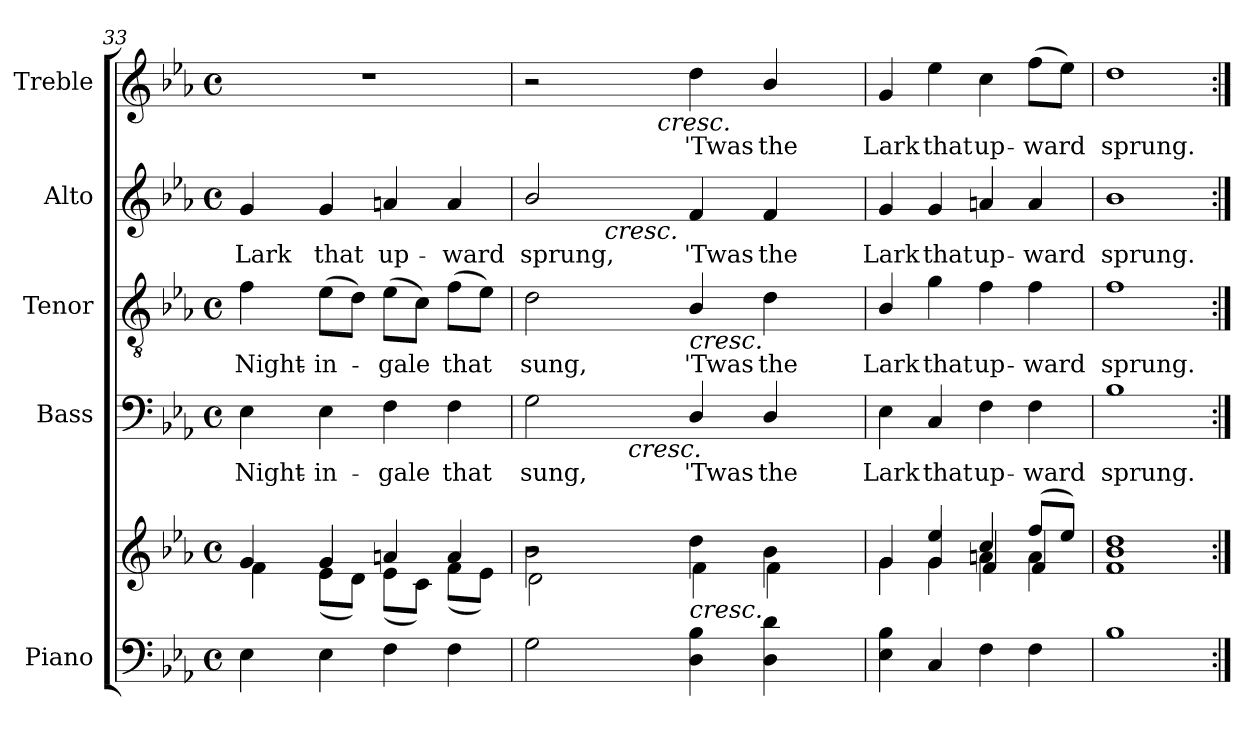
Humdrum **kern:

**kern	**kern	**kern	**text	**kern	**text	**kern	**text	**kern	**text
*part5	*part5	*part4	*part4	*part3	*part3	*part2	*part2	*part1	*part1
*staff6	*staff5	*staff4	*staff4	*staff3	*staff3	*staff2	*staff2	*staff1	*staff1
*I"Piano	*	*I"Bass	*	*I"Tenor	*	*I"Alto	*	*I"Treble	*
*I'Pno.	*	*I'B.	*	*I'T.	*	*I'A.	*	*	*
!!LO:LB:g=z
*clefF4	*clefG2	*clefF4	*	*clefGv2	*	*clefG2	*	*clefG2	*
*	*	*	*	*ITrd7c12	*	*	*	*	*
*k[b-e-a-]	*k[b-e-a-]	*k[b-e-a-]	*	*k[b-e-a-]	*	*k[b-e-a-]	*	*k[b-e-a-]	*
*E-:	*E-:	*E-:	*	*E-:	*	*E-:	*	*E-:	*
*M4/4	*M4/4	*M4/4	*	*M4/4	*	*M4/4	*	*M4/4	*
*met(c)	*met(c)	*met(c)	*	*met(c)	*	*met(c)	*	*met(c)	*
=33	=33	=33	=33	=33	=33	=33	=33	=33	=33
*	*^	*	*	*	*	*	*	*	*
!	!	!	!	!LO:LY:b:color=#000000	!	!	!	!	!	!
!	!	!	!	!	!	!LO:LY:b:color=#000000	!	!	!	!
!	!	!	!	!	!	!	!	!LO:LY:b:color=#000000	!	!
4E-i\	4gi/	4fi\	4E-i\	Night-	4Fi\	Night-	4gi/	Lark	1r	.
!	!	!	!	!LO:LY:b:color=#000000	!	!	!	!	!	!
!	!	!	!	!	!	!LO:LY:b:color=#000000	!	!	!	!
!	!	!	!	!	!	!	!	!LO:LY:b:color=#000000	!	!
4E-i\	4gi/	(8e-i\L	4E-i\	-in-	(8E-i\L	-in-	4gi/	that	.	.
.	.	8di\J)	.	.	8Di\J)	.	.	.	.	.
!	!	!	!	!LO:LY:b:color=#000000	!	!	!	!	!	!
!	!	!	!	!	!	!LO:LY:b:color=#000000	!	!	!	!
!	!	!	!	!	!	!	!	!LO:LY:b:color=#000000	!	!
4Fi\	4ani/	(8e-i\L	4Fi\	-gale	(8E-i\L	-gale	4ani/	up-	.	.
.	.	8ci\J)	.	.	8Ci\J)	.	.	.	.	.
!	!	!	!	!LO:LY:b:color=#000000	!	!	!	!	!	!
!	!	!	!	!	!	!LO:LY:b:color=#000000	!	!	!	!
!	!	!	!	!	!	!	!	!LO:LY:b:color=#000000	!	!
4Fi\	4ai/	(8fi\L	4Fi\	that	(8Fi\L	that	4ai/	-ward	.	.
.	.	8e-i\J)	.	.	8E-i\J)	.	.	.	.	.
=34	=34	=34	=34	=34	=34	=34	=34	=34	=34	=34
*	*	*^	*	*	*	*	*	*	*	*
!	!	!	!	!	!LO:LY:b:color=#000000	!	!	!	!	!	!
!	!	!	!	!	!	!	!LO:LY:b:color=#000000	!	!	!	!
!	!	!	!	!	!	!	!	!	!LO:LY:b:color=#000000	!	!
*	*	*	*	*^	*	*	*	*^	*	*^	*
2Gi\	2r	2b-i\	2di\	2Gi\	4ryy	sung,	2Di\	sung,	2b-i/	8ryy	sprung,	2r	4ryy	.
.	.	.	.	.	.	.	.	.	.	16ryy	.	.	.	.
.	.	.	.	.	.	.	.	.	.	32ryy	.	.	.	.
.	.	.	.	.	.	.	.	.	.	64ryy	.	.	.	.
.	.	.	.	.	.	.	.	.	.	512.ryy	.	.	.	.
!	!	!	!	!	!	!	!	!	!	!LO:TX:b:i:t=cresc.	!	!	!	!
.	.	.	.	.	.	.	.	.	.	2ryy	.	.	.	.
.	.	.	.	.	32ryy	.	.	.	.	.	.	.	8ryy	.
.	.	.	.	.	512ryy	.	.	.	.	.	.	.	.	.
!	!	!	!	!	!LO:TX:b:i:t=cresc.	!	!	!	!	!	!	!	!	!
.	.	.	.	.	2ryy	.	.	.	.	.	.	.	.	.
.	.	.	.	.	.	.	.	.	.	.	.	.	512ryy	.
!	!	!	!	!	!	!	!	!	!	!	!	!	!LO:TX:b:i:t=cresc.	!
.	.	.	.	.	.	.	.	.	.	.	.	.	2ryy	.
!	!	!	!	!	!	!LO:LY:b:color=#000000	!	!	!	!	!	!	!	!
!	!	!	!	!	!	!	!	!LO:LY:b:color=#000000	!	!	!	!	!	!
!	!	!	!	!	!	!	!	!	!	!	!LO:LY:b:color=#000000	!	!	!
!	!	!	!	!	!	!	!LO:TX:b:i:t=cresc.	!	!	!	!	!	!	!
!	!LO:TX:b:i:t=cresc.	!	!	!	!	!	!	!	!	!	!	!	!	!
!	!	!	!	!	!	!	!	!	!	!	!	!	!	!LO:LY:b:color=#000000
4Di\ 4B-i	4ddi\	4fi\	2ryy	4Di/	.	'Twas	4BB-i/	'Twas	4fi/	.	'Twas	4ddi\	.	'Twas
.	.	.	.	.	.	.	.	.	.	4ryy	.	.	.	.
!	!	!	!	!	!	!LO:LY:b:color=#000000	!	!	!	!	!	!	!	!
!	!	!	!	!	!	!	!	!LO:LY:b:color=#000000	!	!	!	!	!	!
!	!	!	!	!	!	!	!	!	!	!	!LO:LY:b:color=#000000	!	!	!
!	!	!	!	!	!	!	!	!	!	!	!	!	!	!LO:LY:b:color=#000000
4Di\ 4di	4b-i\	4fi\	.	4Di/	.	the	4Di\	the	4fi/	.	the	4b-i/	.	the
.	.	.	.	.	8ryy	.	.	.	.	.	.	.	.	.
.	.	.	.	.	.	.	.	.	.	.	.	.	16ryy	.
.	.	.	.	.	16ryy	.	.	.	.	.	.	.	.	.
.	.	.	.	.	.	.	.	.	.	.	.	.	32ryy	.
.	.	.	.	.	64...ryy	.	.	.	.	.	.	.	64...ryy	.
.	.	.	.	.	.	.	.	.	.	128ryy	.	.	.	.
.	.	.	.	.	.	.	.	.	.	256ryy	.	.	.	.
.	.	.	.	.	.	.	.	.	.	1024ryy	.	.	.	.
*	*	*	*	*	*	*	*	*	*v	*v	*	*	*	*
*	*	*	*	*v	*v	*	*	*	*	*	*v	*v	*
=35	=35	=35	=35	=35	=35	=35	=35	=35	=35	=35	=35
*	*	*	*	*^	*	*	*	*^	*	*^	*
!	!	!	!	!	!	!LO:LY:b:color=#000000	!	!	!	!	!	!	!	!
*	*	*	*	*	*	*	*	*	*v	*v	*	*	*	*
*	*	*	*	*v	*v	*	*	*	*	*	*v	*v	*
*	*	*	*	*^	*	*	*	*^	*	*^	*
!	!	!	!	!	!	!	!	!LO:LY:b:color=#000000	!	!	!	!	!	!
*	*	*	*	*	*	*	*	*	*v	*v	*	*	*	*
*	*	*	*	*v	*v	*	*	*	*	*	*v	*v	*
*	*	*	*	*^	*	*	*	*^	*	*^	*
!	!	!	!	!	!	!	!	!	!	!	!LO:LY:b:color=#000000	!	!	!
*	*	*	*	*	*	*	*	*	*v	*v	*	*	*	*
*	*	*	*	*v	*v	*	*	*	*	*	*v	*v	*
*	*	*	*	*^	*	*	*	*^	*	*^	*
!	!	!	!	!	!	!	!	!	!	!	!	!	!	!LO:LY:b:color=#000000
*	*	*	*	*	*	*	*	*	*v	*v	*	*	*	*
*	*	*	*	*v	*v	*	*	*	*	*	*v	*v	*
4E-i\ 4B-i	4gi/	4gi\	4ryy	4E-i\	Lark	4BB-i/	Lark	4gi/	Lark	4gi/	Lark
!	!	!	!	!	!LO:LY:b:color=#000000	!	!	!	!	!	!
!	!	!	!	!	!	!	!LO:LY:b:color=#000000	!	!	!	!
!	!	!	!	!	!	!	!	!	!LO:LY:b:color=#000000	!	!
!	!	!	!	!	!	!	!	!	!	!	!LO:LY:b:color=#000000
4Ci/	4ee-i/	4gi\	4gi/	4Ci/	that	4Gi\	that	4gi/	that	4ee-i\	that
!	!	!	!	!	!LO:LY:b:color=#000000	!	!	!	!	!	!
!	!	!	!	!	!	!	!LO:LY:b:color=#000000	!	!	!	!
!	!	!	!	!	!	!	!	!	!LO:LY:b:color=#000000	!	!
!	!	!	!	!	!	!	!	!	!	!	!LO:LY:b:color=#000000
4Fi\	4cci/	4ani\	4fi/	4Fi\	up-	4Fi\	up-	4ani/	up-	4cci\	up-
!	!	!	!	!	!LO:LY:b:color=#000000	!	!	!	!	!	!
!	!	!	!	!	!	!	!LO:LY:b:color=#000000	!	!	!	!
!	!	!	!	!	!	!	!	!	!LO:LY:b:color=#000000	!	!
!	!	!	!	!	!	!	!	!	!	!	!LO:LY:b:color=#000000
4Fi\	(8ffi/L	4ai\	4fi/	4Fi\	-ward	4Fi\	-ward	4ai/	-ward	(8ffi\L	-ward
.	8ee-i/J)	.	.	.	.	.	.	.	.	8ee-i\J)	.
=36	=36	=36	=36	=36	=36	=36	=36	=36	=36	=36	=36
!	!	!	!	!	!LO:LY:b:color=#000000	!	!	!	!	!	!
!	!	!	!	!	!	!	!LO:LY:b:color=#000000	!	!	!	!
!	!	!	!	!	!	!	!	!	!LO:LY:b:color=#000000	!	!
!	!	!	!	!	!	!	!	!	!	!	!LO:LY:b:color=#000000
1B-i	1ddi	1b-i	1fi	1B-i	sprung.	1Fi	sprung.	1b-i	sprung.	1ddi	sprung.
*	*v	*v	*v	*	*	*	*	*	*	*	*
=:|!	=:|!	=:|!	=:|!	=:|!	=:|!	=:|!	=:|!	=:|!	=:|!
*-	*-	*-	*-	*-	*-	*-	*-	*-	*-
